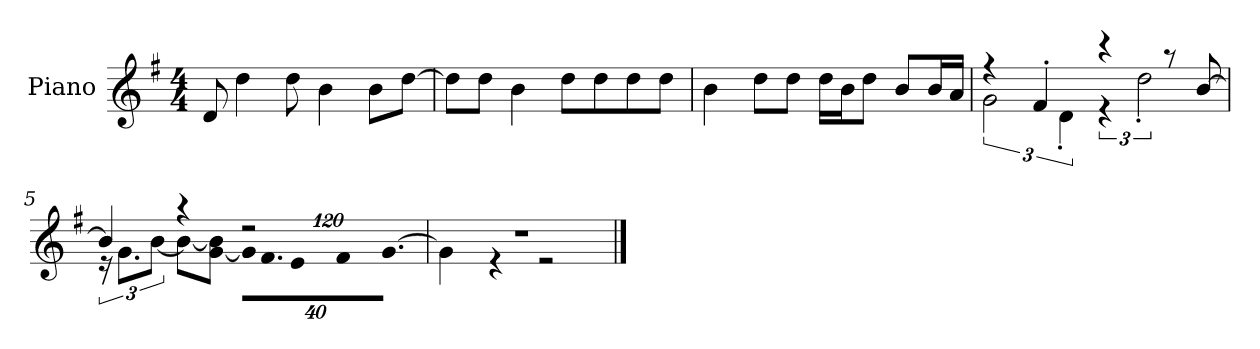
**kern
*part1
*staff1
*I"Piano
*I'P-no
*clefG2
*k[f#]
*M4/4
*MM90
=1
8d/
4dd\
8dd\
4b\
8b\L
[8dd\J
=2
8dd\L]
8dd\J
4b\
8dd\L
8dd\
8dd\
8dd\J
=3
4b\
8dd\L
8dd\J
16dd\LL
16b\J
8dd\J
8b/L
16b/L
16a/JJ
=4
*^
4r	3g\
4f#'/	.
.	6d'\
4r	6r
.	3dd'\
8r	.
[8b/	.
!!LO:LB:g=z	!!
=5	=5
4b/]	24r
.	12.g\L
.	[12b\J
4r	8b\L_
.	[8g\ 8b\]J
*	*Xbrackettup
!	!LO:N:vis=32
2r	640%23g\KLL]
!	!LO:N:vis=16.
.	960%103f#\
!	!LO:N:vis=16
.	1920%137e\
!	!LO:N:vis=16
.	1920%137f#\J
!	!LO:N:vis=8.
.	[640%137g\J
=6	=6
1r	4g\]
.	4r
.	2r
*v	*v
==
*-
